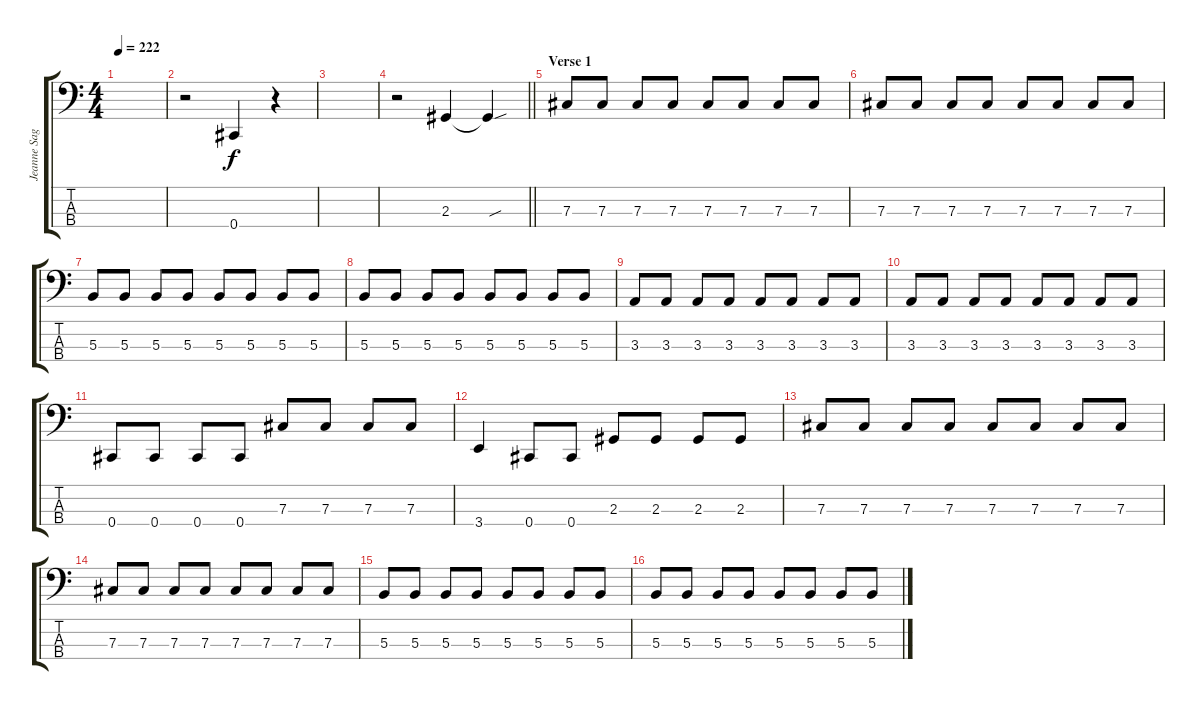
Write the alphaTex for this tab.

\track ("Jeanne Sagan" "Jeanne Sag") {instrument electricbasspick}
\staff {score tabs}
\tuning (E2 B1 Gb1 Db1) {hide}
\ts (4 4)
\tempo 222
\clef f4
\ks c
|
r.2 0.4.4 r.4 |
|
\barLineRight lightlight
r.2 2.3.4 2.3{sou t}.4 |
\section ("" "Verse 1")
7.3.8 7.3.8 7.3.8 7.3.8 7.3.8 7.3.8 7.3.8 7.3.8 |
7.3.8 7.3.8 7.3.8 7.3.8 7.3.8 7.3.8 7.3.8 7.3.8 |
5.3.8 5.3.8 5.3.8 5.3.8 5.3.8 5.3.8 5.3.8 5.3.8 |
5.3.8 5.3.8 5.3.8 5.3.8 5.3.8 5.3.8 5.3.8 5.3.8 |
3.3.8 3.3.8 3.3.8 3.3.8 3.3.8 3.3.8 3.3.8 3.3.8 |
3.3.8 3.3.8 3.3.8 3.3.8 3.3.8 3.3.8 3.3.8 3.3.8 |
0.4.8 0.4.8 0.4.8 0.4.8 7.3.8 7.3.8 7.3.8 7.3.8 |
3.4.4 0.4.8 0.4.8 2.3.8 2.3.8 2.3.8 2.3.8 |
7.3.8 7.3.8 7.3.8 7.3.8 7.3.8 7.3.8 7.3.8 7.3.8 |
7.3.8 7.3.8 7.3.8 7.3.8 7.3.8 7.3.8 7.3.8 7.3.8 |
5.3.8 5.3.8 5.3.8 5.3.8 5.3.8 5.3.8 5.3.8 5.3.8 |
5.3.8 5.3.8 5.3.8 5.3.8 5.3.8 5.3.8 5.3.8 5.3.8
